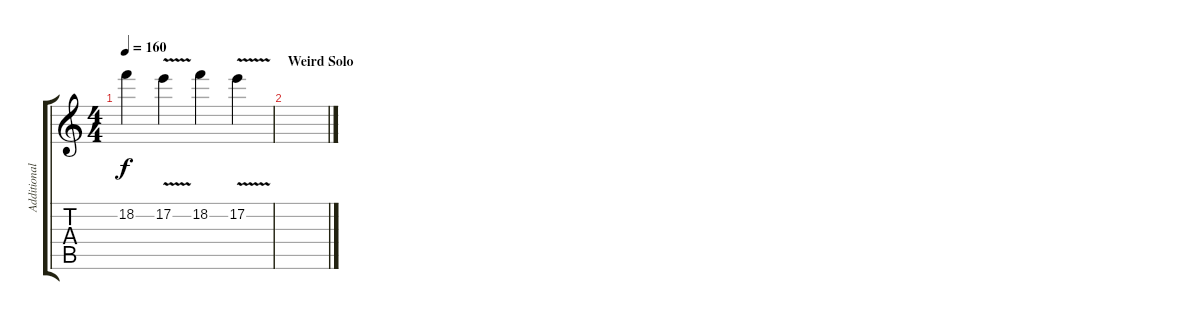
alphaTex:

\track ("Additional Guitar" "Additional") {instrument electricguitarjazz}
\staff {score tabs}
\tuning (E4 B3 G3 D3 A2 E2) {hide}
\ts (4 4)
\tempo 160
\clef g2
\ks c
18.2.4{dy f} 17.2{v}.4 18.2.4 17.2{v}.4 |
\section ("" "Weird Solo")
